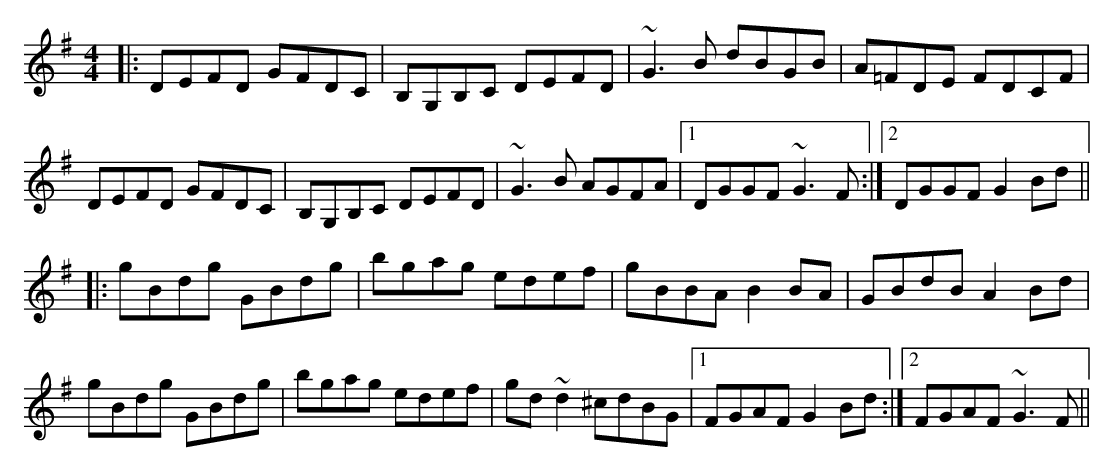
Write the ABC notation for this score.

X:1
M:4/4
K:G
|:DEFD GFDC|B,G,B,C DEFD|~G3B dBGB|A=FDE FDCF|
DEFD GFDC|B,G,B,C DEFD|~G3B AGFA|1 DGGF ~G3F:|2 DGGF G2Bd||
|:gBdg GBdg|bgag edef|gBBA B2BA|GBdB A2Bd|
gBdg GBdg|bgag edef|gd~d2 ^cdBG|1 FGAF G2Bd:|2 FGAF ~G3F||
